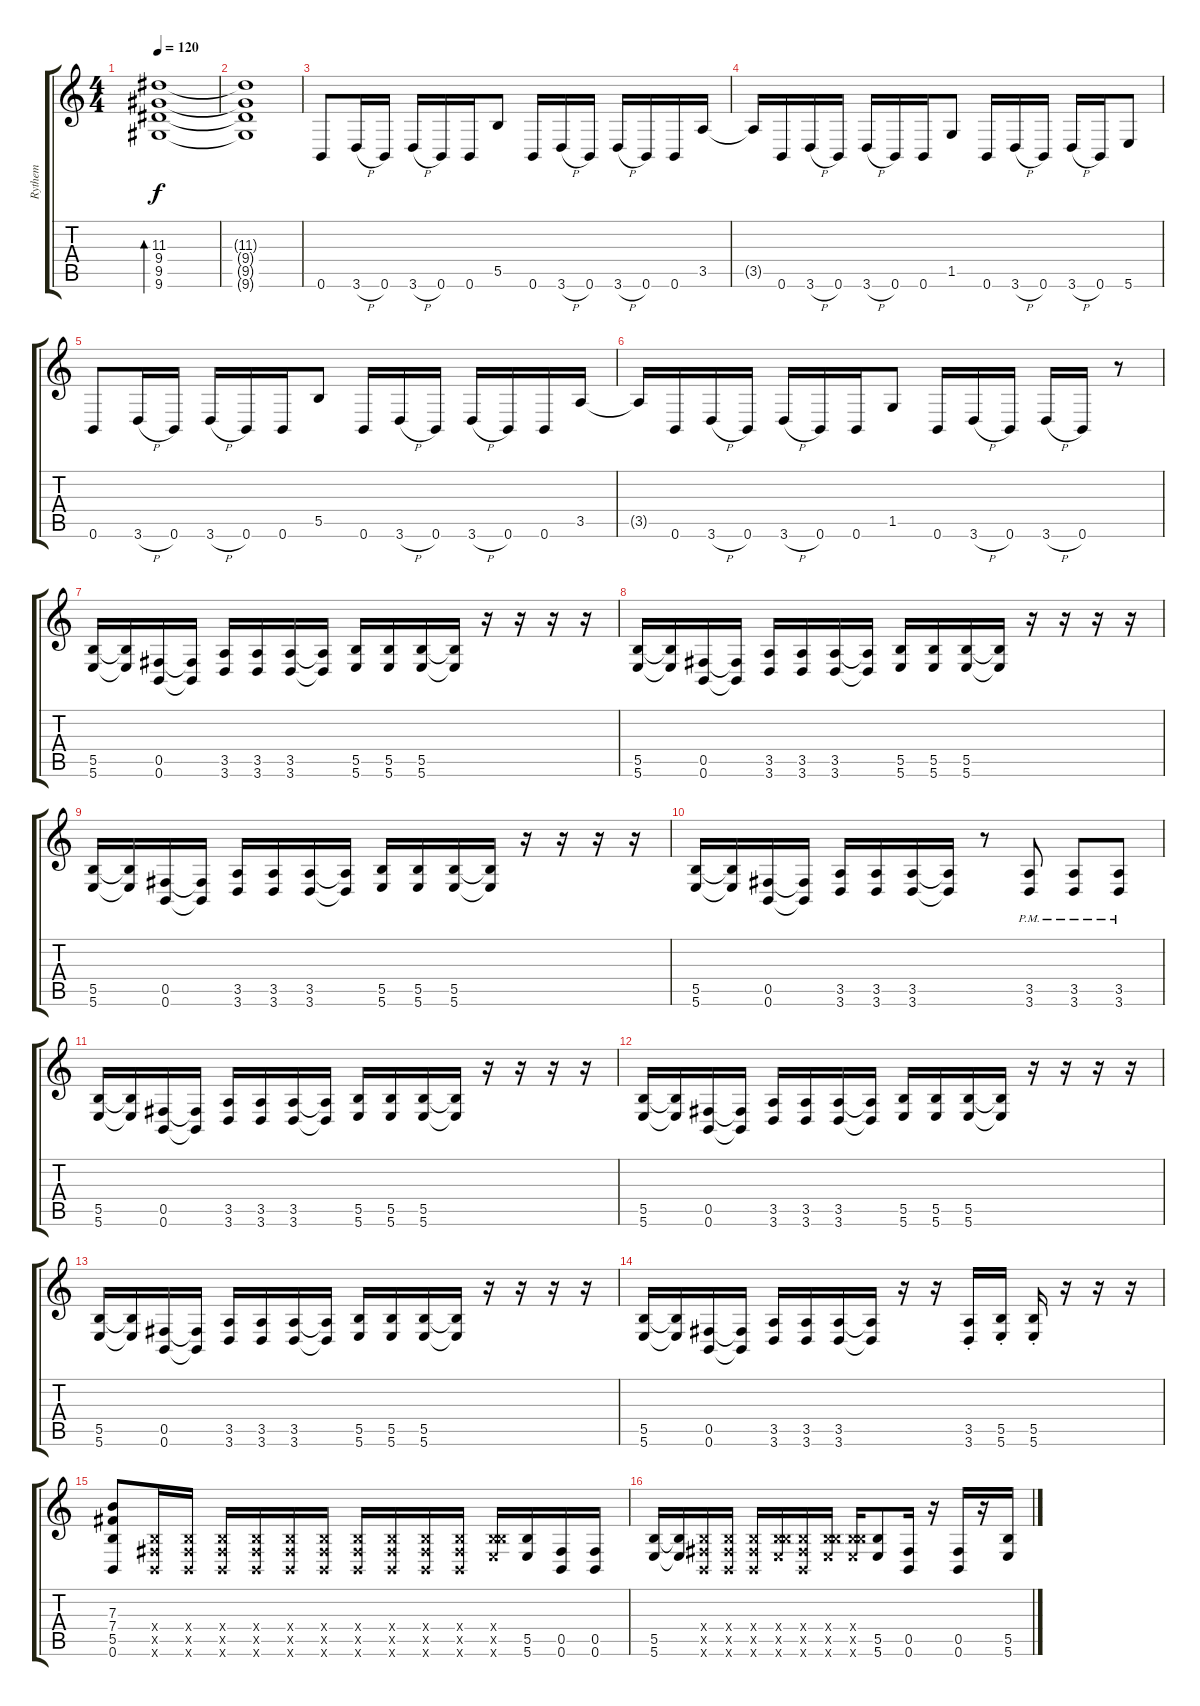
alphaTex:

\track ("Rythem" "Rythem") {instrument distortionguitar}
\staff {score tabs}
\tuning (Db4 Ab3 E3 B2 Gb2 B1) {hide}
\ts (4 4)
\tempo 120
\clef g2
\ks c
(11.3 9.4 9.5 9.6).1{bd 240 dy f} |
(11.3{t} 9.4{t} 9.5{t} 9.6{t}).1 |
0.6.8 3.6{h}.16 0.6.16 3.6{h}.16 0.6.16 0.6.16 5.5.8 0.6.16 3.6{h}.16 0.6.16 3.6{h}.16 0.6.16 0.6.16 3.5.16 |
3.5{t}.16 0.6.16 3.6{h}.16 0.6.16 3.6{h}.16 0.6.16 0.6.16 1.5.8 0.6.16 3.6{h}.16 0.6.16 3.6{h}.16 0.6.16 5.6.8 |
0.6.8 3.6{h}.16 0.6.16 3.6{h}.16 0.6.16 0.6.16 5.5.8 0.6.16 3.6{h}.16 0.6.16 3.6{h}.16 0.6.16 0.6.16 3.5.16 |
3.5{t}.16 0.6.16 3.6{h}.16 0.6.16 3.6{h}.16 0.6.16 0.6.16 1.5.8 0.6.16 3.6{h}.16 0.6.16 3.6{h}.16 0.6.16 r.8 |
(5.5 5.6).16 (5.5{t} 5.6{t}).16 (0.5 0.6).16 (0.5{t} 0.6{t}).16 (3.5 3.6).16 (3.5 3.6).16 (3.5 3.6).16 (3.5{t} 3.6{t}).16 (5.5 5.6).16 (5.5 5.6).16 (5.5 5.6).16 (5.5{t} 5.6{t}).16 r.16 r.16 r.16 r.16 |
(5.5 5.6).16 (5.5{t} 5.6{t}).16 (0.5 0.6).16 (0.5{t} 0.6{t}).16 (3.5 3.6).16 (3.5 3.6).16 (3.5 3.6).16 (3.5{t} 3.6{t}).16 (5.5 5.6).16 (5.5 5.6).16 (5.5 5.6).16 (5.5{t} 5.6{t}).16 r.16 r.16 r.16 r.16 |
(5.5 5.6).16 (5.5{t} 5.6{t}).16 (0.5 0.6).16 (0.5{t} 0.6{t}).16 (3.5 3.6).16 (3.5 3.6).16 (3.5 3.6).16 (3.5{t} 3.6{t}).16 (5.5 5.6).16 (5.5 5.6).16 (5.5 5.6).16 (5.5{t} 5.6{t}).16 r.16 r.16 r.16 r.16 |
(5.5 5.6).16 (5.5{t} 5.6{t}).16 (0.5 0.6).16 (0.5{t} 0.6{t}).16 (3.5 3.6).16 (3.5 3.6).16 (3.5 3.6).16 (3.5{t} 3.6{t}).16 r.8 (3.5{pm} 3.6{pm}).8 (3.5 3.6{pm}).8 (3.5{pm} 3.6{pm}).8 |
(5.5 5.6).16 (5.5{t} 5.6{t}).16 (0.5 0.6).16 (0.5{t} 0.6{t}).16 (3.5 3.6).16 (3.5 3.6).16 (3.5 3.6).16 (3.5{t} 3.6{t}).16 (5.5 5.6).16 (5.5 5.6).16 (5.5 5.6).16 (5.5{t} 5.6{t}).16 r.16 r.16 r.16 r.16 |
(5.5 5.6).16 (5.5{t} 5.6{t}).16 (0.5 0.6).16 (0.5{t} 0.6{t}).16 (3.5 3.6).16 (3.5 3.6).16 (3.5 3.6).16 (3.5{t} 3.6{t}).16 (5.5 5.6).16 (5.5 5.6).16 (5.5 5.6).16 (5.5{t} 5.6{t}).16 r.16 r.16 r.16 r.16 |
(5.5 5.6).16 (5.5{t} 5.6{t}).16 (0.5 0.6).16 (0.5{t} 0.6{t}).16 (3.5 3.6).16 (3.5 3.6).16 (3.5 3.6).16 (3.5{t} 3.6{t}).16 (5.5 5.6).16 (5.5 5.6).16 (5.5 5.6).16 (5.5{t} 5.6{t}).16 r.16 r.16 r.16 r.16 |
(5.5 5.6).16 (5.5{t} 5.6{t}).16 (0.5 0.6).16 (0.5{t} 0.6{t}).16 (3.5 3.6).16 (3.5 3.6).16 (3.5 3.6).16 (3.5{t} 3.6{t}).16 r.16 r.16 (3.5{st} 3.6{st}).16 (5.5{st} 5.6{st}).16 (5.5{st} 5.6{st}).16 r.16 r.16 r.16 |
(7.3 7.4 5.5 0.6).8 (0.4{x} 0.5{x} 0.6{x}).16 (0.4{x} 0.5{x} 0.6{x}).16 (0.4{x} 0.5{x} 0.6{x}).16 (0.4{x} 0.5{x} 0.6{x}).16 (0.4{x} 0.5{x} 0.6{x}).16 (0.4{x} 0.5{x} 0.6{x}).16 (0.4{x} 0.5{x} 0.6{x}).16 (0.4{x} 0.5{x} 0.6{x}).16 (0.4{x} 0.5{x} 0.6{x}).16 (0.4{x} 0.5{x} 0.6{x}).16 (0.4{x} 5.5{x} 5.6{x}).16 (5.5 5.6).16 (0.5 0.6).16 (0.5 0.6).16 |
(5.5 5.6).16 (5.5{t} 5.6{t}).16 (0.4{x} 0.5{x} 0.6{x}).16 (0.4{x} 0.5{x} 0.6{x}).16 (0.4{x} 0.5{x} 0.6{x}).16 (0.4{x} 5.5{x} 5.6{x}).16 (0.4{x} 0.5{x} 0.6{x}).16 (0.4{x} 5.5{x} 5.6{x}).16 (0.4{x} 5.5{x} 5.6{x}).16 (5.5 5.6).8 (0.5 0.6).16 r.16 (0.5 0.6).16 r.16 (5.5 5.6).16
